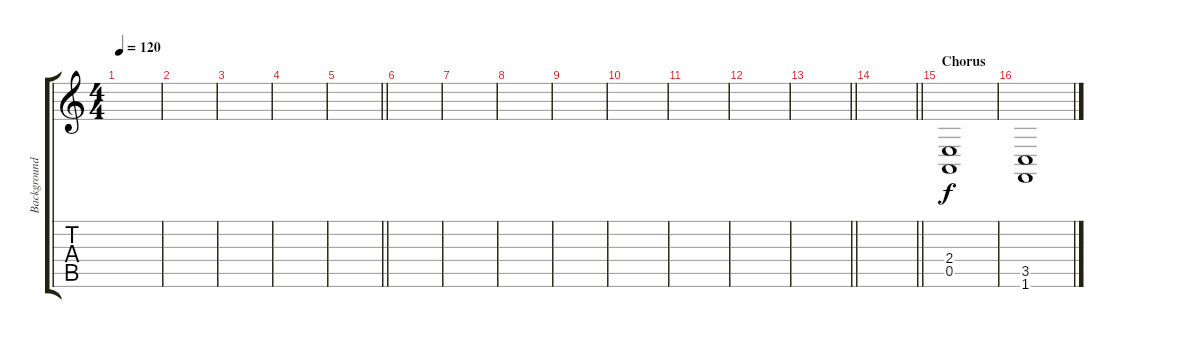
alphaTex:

\track ("Background" "Background") {instrument fx6goblins}
\staff {score tabs}
\tuning (E4 B3 G3 D3 A2 E2) {hide}
\ts (4 4)
\tempo 120
\clef g2
\ks c
|
|
|
|
\barLineRight lightlight
|
|
|
|
|
|
|
|
\barLineRight lightlight
|
\barLineRight lightlight
|
\section ("" "Chorus")
(2.4 0.5).1 |
(3.5 1.6).1
